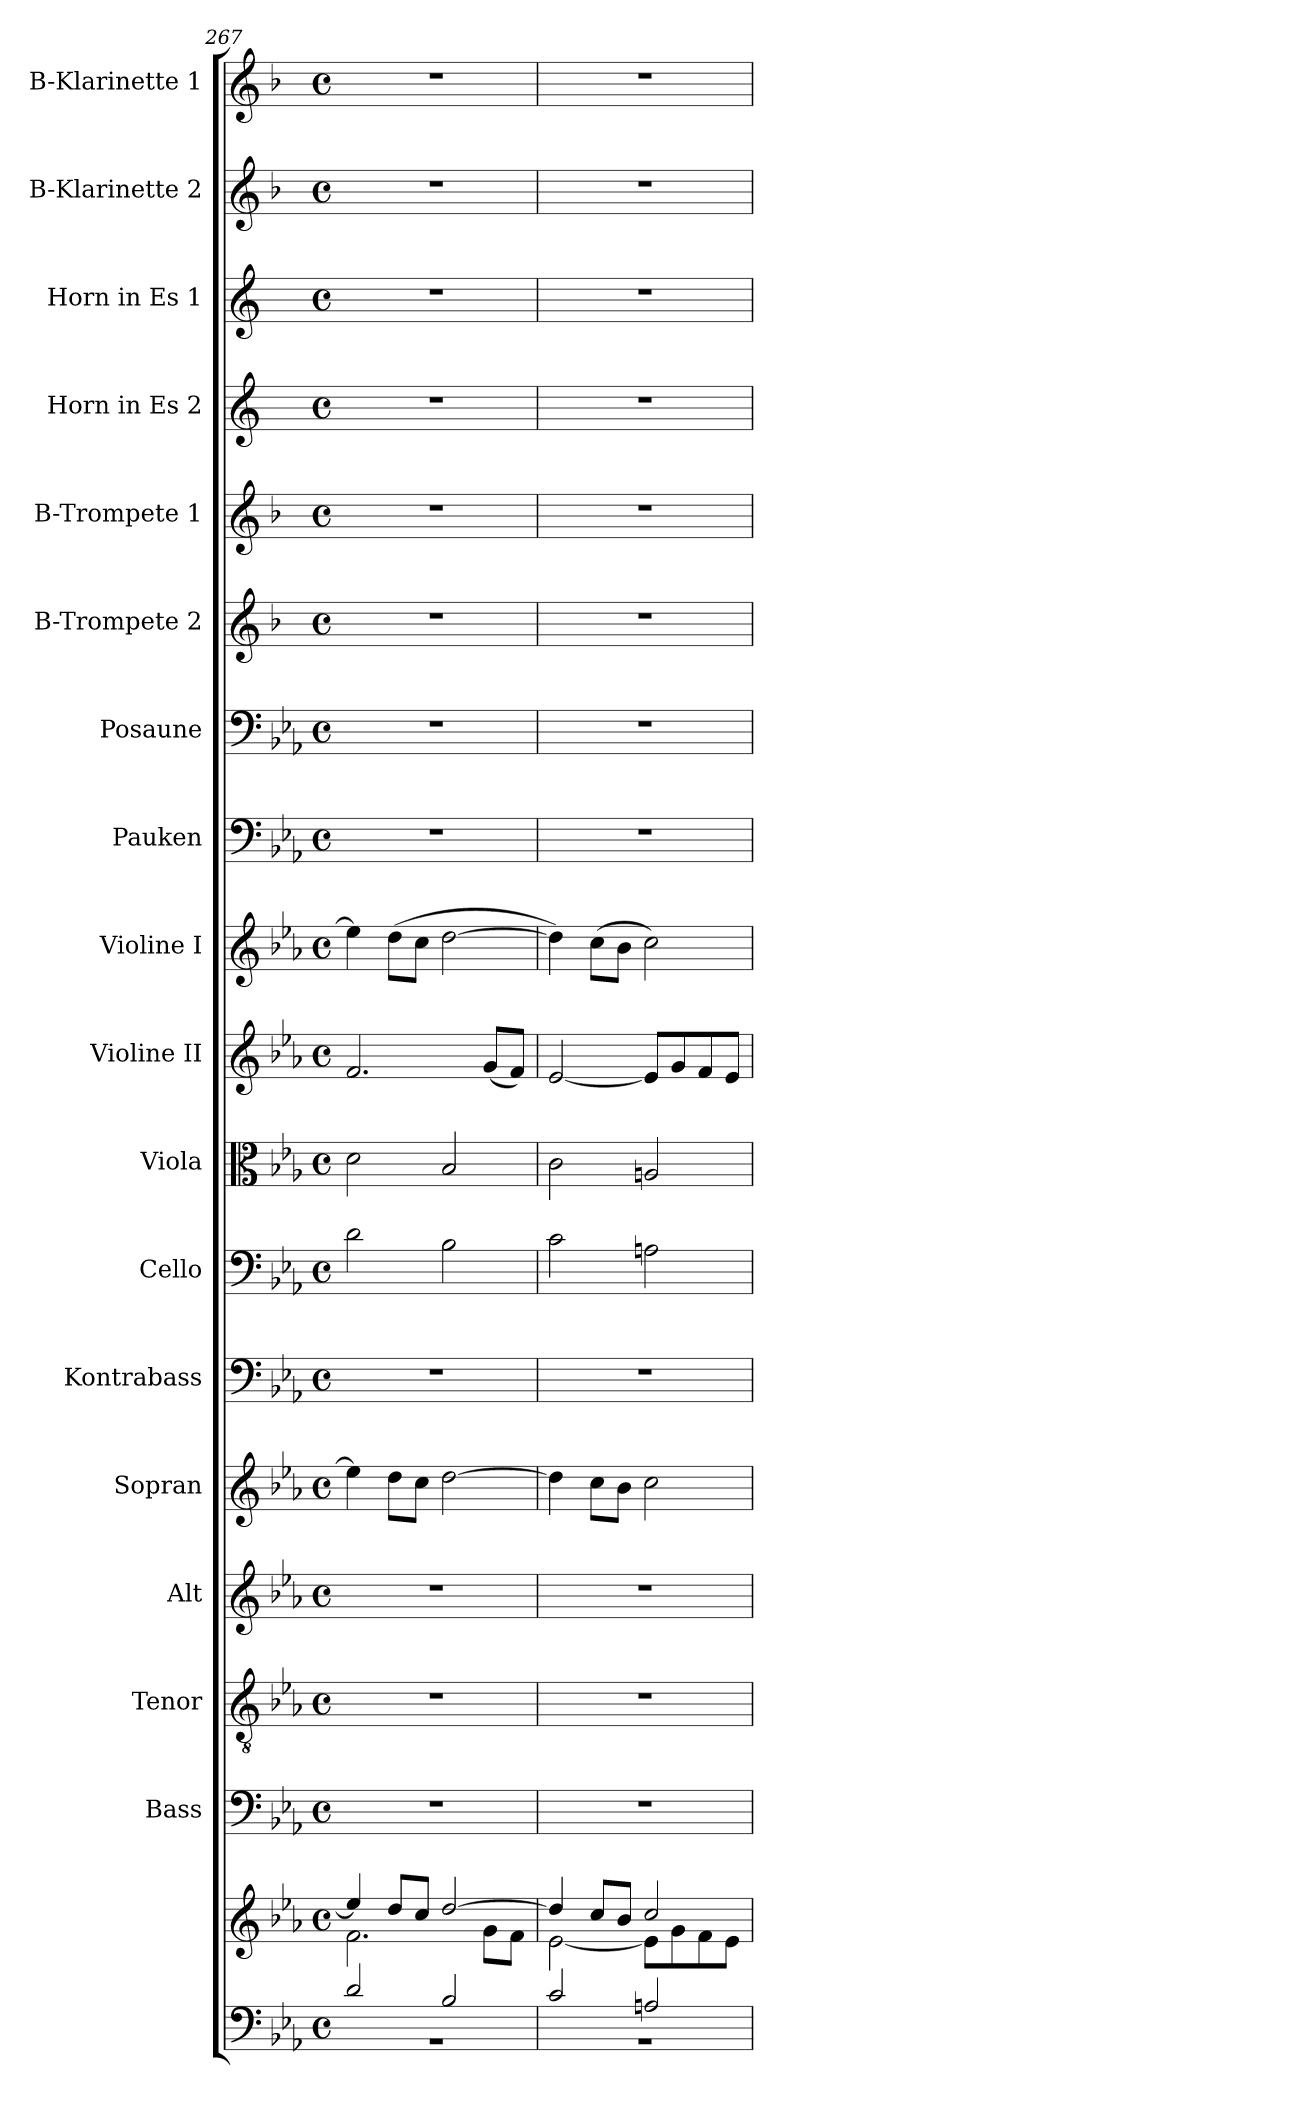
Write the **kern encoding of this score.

**kern	**kern	**kern	**kern	**kern	**kern	**kern	**kern	**kern	**kern	**kern	**kern	**kern	**kern	**kern	**kern	**kern	**kern	**kern
*part18	*part18	*part17	*part16	*part15	*part14	*part13	*part12	*part11	*part10	*part9	*part8	*part7	*part6	*part5	*part4	*part3	*part2	*part1
*staff19	*staff18	*staff17	*staff16	*staff15	*staff14	*staff13	*staff12	*staff11	*staff10	*staff9	*staff8	*staff7	*staff6	*staff5	*staff4	*staff3	*staff2	*staff1
*	*	*I"Bass	*I"Tenor	*I"Alt	*I"Sopran	*I"Kontrabass	*I"Cello	*I"Viola	*I"Violine II	*I"Violine I	*I"Pauken	*I"Posaune	*I"B-Trompete 2	*I"B-Trompete 1	*I"Horn in Es 2	*I"Horn in Es 1	*I"B-Klarinette 2	*I"B-Klarinette 1
*	*	*I'B.	*I'T.	*I'A.	*I'S.	*I'Kb.	*	*I'Vla.	*I'Vl. II	*I'Vl. I	*I'Pk.	*I'Pos.	*I'B Trp. 2	*I'B Trp. 1	*	*	*I'B Kl. 2	*I'B Kl. 1
*clefF4	*clefG2	*clefF4	*clefGv2	*clefG2	*clefG2	*clefF4	*clefF4	*clefC3	*clefG2	*clefG2	*clefF4	*clefF4	*clefG2	*clefG2	*clefG2	*clefG2	*clefG2	*clefG2
*	*	*	*	*	*	*ITrd7c12	*	*	*	*	*	*	*ITrd1c2	*ITrd1c2	*ITrd5c9	*ITrd5c9	*ITrd1c2	*ITrd1c2
*k[b-e-a-]	*k[b-e-a-]	*k[b-e-a-]	*k[b-e-a-]	*k[b-e-a-]	*k[b-e-a-]	*k[b-e-a-]	*k[b-e-a-]	*k[b-e-a-]	*k[b-e-a-]	*k[b-e-a-]	*k[b-e-a-]	*k[b-e-a-]	*k[b-e-a-]	*k[b-e-a-]	*k[b-e-a-]	*k[b-e-a-]	*k[b-e-a-]	*k[b-e-a-]
*E-:	*E-:	*E-:	*E-:	*E-:	*E-:	*E-:	*E-:	*E-:	*E-:	*E-:	*E-:	*E-:	*E-:	*E-:	*E-:	*E-:	*E-:	*E-:
*M4/4	*M4/4	*M4/4	*M4/4	*M4/4	*M4/4	*M4/4	*M4/4	*M4/4	*M4/4	*M4/4	*M4/4	*M4/4	*M4/4	*M4/4	*M4/4	*M4/4	*M4/4	*M4/4
*met(c)	*met(c)	*met(c)	*met(c)	*met(c)	*met(c)	*met(c)	*met(c)	*met(c)	*met(c)	*met(c)	*met(c)	*met(c)	*met(c)	*met(c)	*met(c)	*met(c)	*met(c)	*met(c)
=267	=267	=267	=267	=267	=267	=267	=267	=267	=267	=267	=267	=267	=267	=267	=267	=267	=267	=267
*^	*^	*	*	*	*	*	*	*	*	*	*	*	*	*	*	*	*	*
2d/	1rBB	4ee-/]	2.f\	1r	1r	1r	4ee-\]	1r	2d\	2d\	2.f/	4ee-\]	1r	1r	1r	1r	1r	1r	1r	1r
.	.	8dd/L	.	.	.	.	8dd\L	.	.	.	.	(>8dd\L	.	.	.	.	.	.	.	.
.	.	8cc/J	.	.	.	.	8cc\J	.	.	.	.	8cc\J	.	.	.	.	.	.	.	.
2B-/	.	[>2dd/	.	.	.	.	[2dd\	.	2B-\	2B-/	.	[2dd\	.	.	.	.	.	.	.	.
.	.	.	8g\L	.	.	.	.	.	.	.	(<8g/L	.	.	.	.	.	.	.	.	.
.	.	.	8f\J	.	.	.	.	.	.	.	8f/J)	.	.	.	.	.	.	.	.	.
!!LO:PB:g=z
=268	=268	=268	=268	=268	=268	=268	=268	=268	=268	=268	=268	=268	=268	=268	=268	=268	=268	=268	=268	=268
2c/	1rBB	4dd/]	[<2e-\	1r	1r	1r	4dd\]	1r	2c\	2c\	[2e-/	4dd\])	1r	1r	1r	1r	1r	1r	1r	1r
.	.	8cc/L	.	.	.	.	8cc\L	.	.	.	.	(>8cc\L	.	.	.	.	.	.	.	.
.	.	8b-/J	.	.	.	.	8b-\J	.	.	.	.	8b-\J	.	.	.	.	.	.	.	.
2An/	.	2cc/	8e-\L]	.	.	.	2cc\	.	2An\	2An/	8e-/L]	2cc\)	.	.	.	.	.	.	.	.
.	.	.	8g\	.	.	.	.	.	.	.	8g/	.	.	.	.	.	.	.	.	.
.	.	.	8f\	.	.	.	.	.	.	.	8f/	.	.	.	.	.	.	.	.	.
.	.	.	8e-\J	.	.	.	.	.	.	.	8e-/J	.	.	.	.	.	.	.	.	.
*v	*v	*	*	*	*	*	*	*	*	*	*	*	*	*	*	*	*	*	*	*
*	*v	*v	*	*	*	*	*	*	*	*	*	*	*	*	*	*	*	*	*
=	=	=	=	=	=	=	=	=	=	=	=	=	=	=	=	=	=	=
*-	*-	*-	*-	*-	*-	*-	*-	*-	*-	*-	*-	*-	*-	*-	*-	*-	*-	*-
